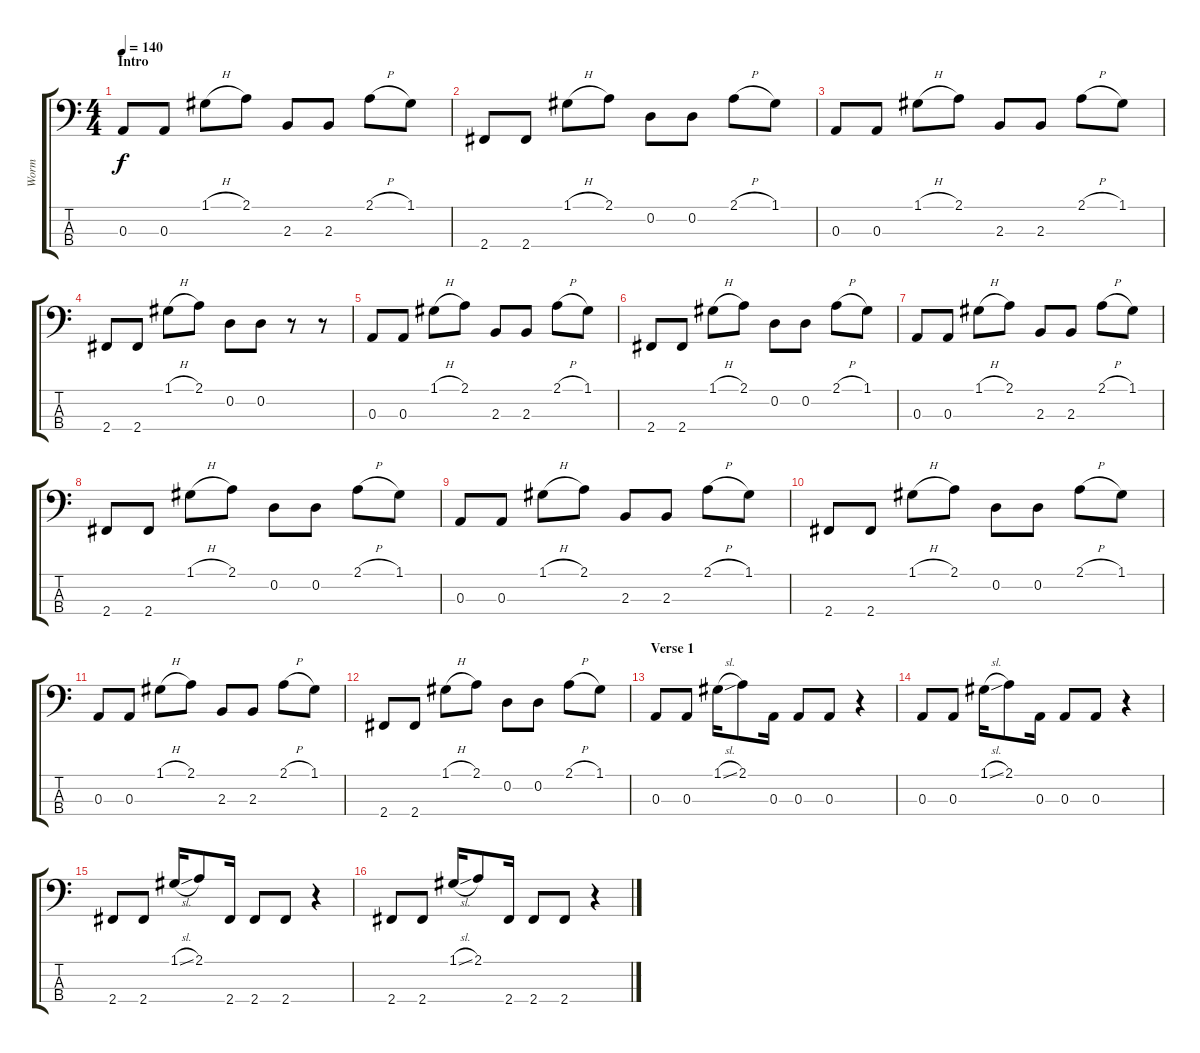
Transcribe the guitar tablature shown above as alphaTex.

\track ("Worm" "Worm") {instrument electricbasspick}
\staff {score tabs}
\tuning (G2 D2 A1 E1) {hide}
\ts (4 4)
\section ("" "Intro")
\tempo 140
\clef f4
\ks c
0.3.8{dy f instrument electricbasspick} 0.3.8 1.1{h}.8 2.1.8 2.3.8 2.3.8 2.1{h}.8 1.1.8 |
2.4.8 2.4.8 1.1{h}.8 2.1.8 0.2.8 0.2.8 2.1{h}.8 1.1.8 |
0.3.8 0.3.8 1.1{h}.8 2.1.8 2.3.8 2.3.8 2.1{h}.8 1.1.8 |
2.4.8 2.4.8 1.1{h}.8 2.1.8 0.2.8 0.2.8 r.8 r.8 |
0.3.8 0.3.8 1.1{h}.8 2.1.8 2.3.8 2.3.8 2.1{h}.8 1.1.8 |
2.4.8 2.4.8 1.1{h}.8 2.1.8 0.2.8 0.2.8 2.1{h}.8 1.1.8 |
0.3.8 0.3.8 1.1{h}.8 2.1.8 2.3.8 2.3.8 2.1{h}.8 1.1.8 |
2.4.8 2.4.8 1.1{h}.8 2.1.8 0.2.8 0.2.8 2.1{h}.8 1.1.8 |
0.3.8 0.3.8 1.1{h}.8 2.1.8 2.3.8 2.3.8 2.1{h}.8 1.1.8 |
2.4.8 2.4.8 1.1{h}.8 2.1.8 0.2.8 0.2.8 2.1{h}.8 1.1.8 |
0.3.8 0.3.8 1.1{h}.8 2.1.8 2.3.8 2.3.8 2.1{h}.8 1.1.8 |
2.4.8 2.4.8 1.1{h}.8 2.1.8 0.2.8 0.2.8 2.1{h}.8 1.1.8 |
\section ("" "Verse 1")
0.3.8 0.3.8 1.1{sl}.16 2.1.8 0.3.16 0.3.8 0.3.8 r.4 |
0.3.8 0.3.8 1.1{sl}.16 2.1.8 0.3.16 0.3.8 0.3.8 r.4 |
2.4.8 2.4.8 1.1{sl}.16 2.1.8 2.4.16 2.4.8 2.4.8 r.4 |
2.4.8 2.4.8 1.1{sl}.16 2.1.8 2.4.16 2.4.8 2.4.8 r.4
